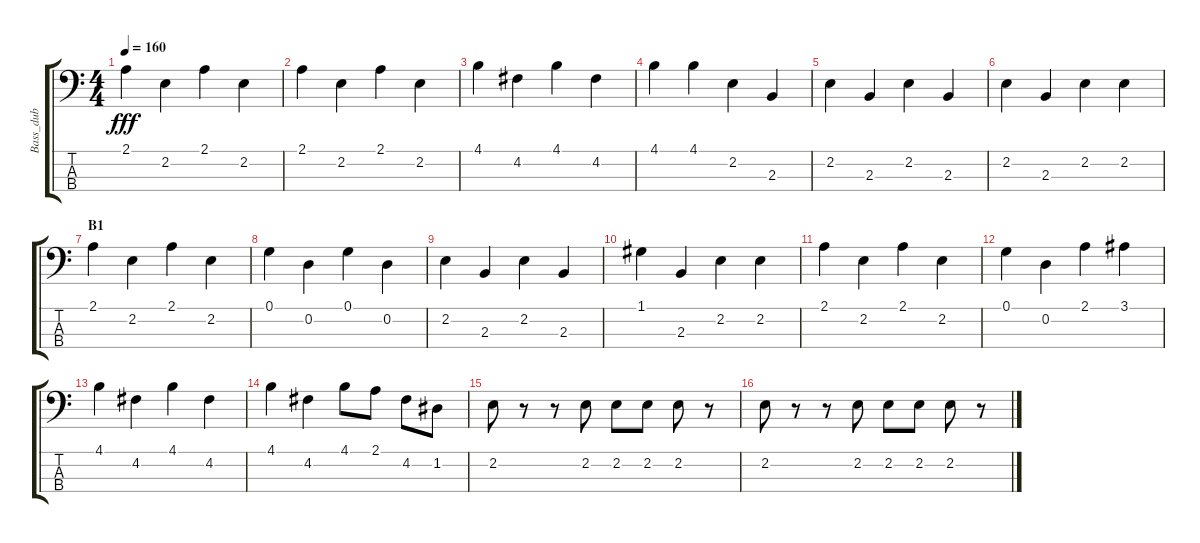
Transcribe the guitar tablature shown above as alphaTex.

\track ("Bass_dub" "Bass_dub") {instrument electricguitarmuted}
\staff {score tabs}
\tuning (G2 D2 A1 E1) {hide}
\ts (4 4)
\tempo 160
\clef f4
\ks c
2.1.4{dy fff} 2.2.4 2.1.4 2.2.4 |
2.1.4 2.2.4 2.1.4 2.2.4 |
4.1.4 4.2.4 4.1.4 4.2.4 |
4.1.4 4.1.4 2.2.4 2.3.4 |
2.2.4 2.3.4 2.2.4 2.3.4 |
2.2.4 2.3.4 2.2.4 2.2.4 |
\section ("" "B1")
2.1.4 2.2.4 2.1.4 2.2.4 |
0.1.4 0.2.4 0.1.4 0.2.4 |
2.2.4 2.3.4 2.2.4 2.3.4 |
1.1.4 2.3.4 2.2.4 2.2.4 |
2.1.4 2.2.4 2.1.4 2.2.4 |
0.1.4 0.2.4 2.1.4 3.1.4 |
4.1.4 4.2.4 4.1.4 4.2.4 |
4.1.4 4.2.4 4.1.8 2.1.8 4.2.8 1.2.8 |
2.2.8 r.8 r.8 2.2.8 2.2.8 2.2.8 2.2.8 r.8 |
2.2.8 r.8 r.8 2.2.8 2.2.8 2.2.8 2.2.8 r.8
